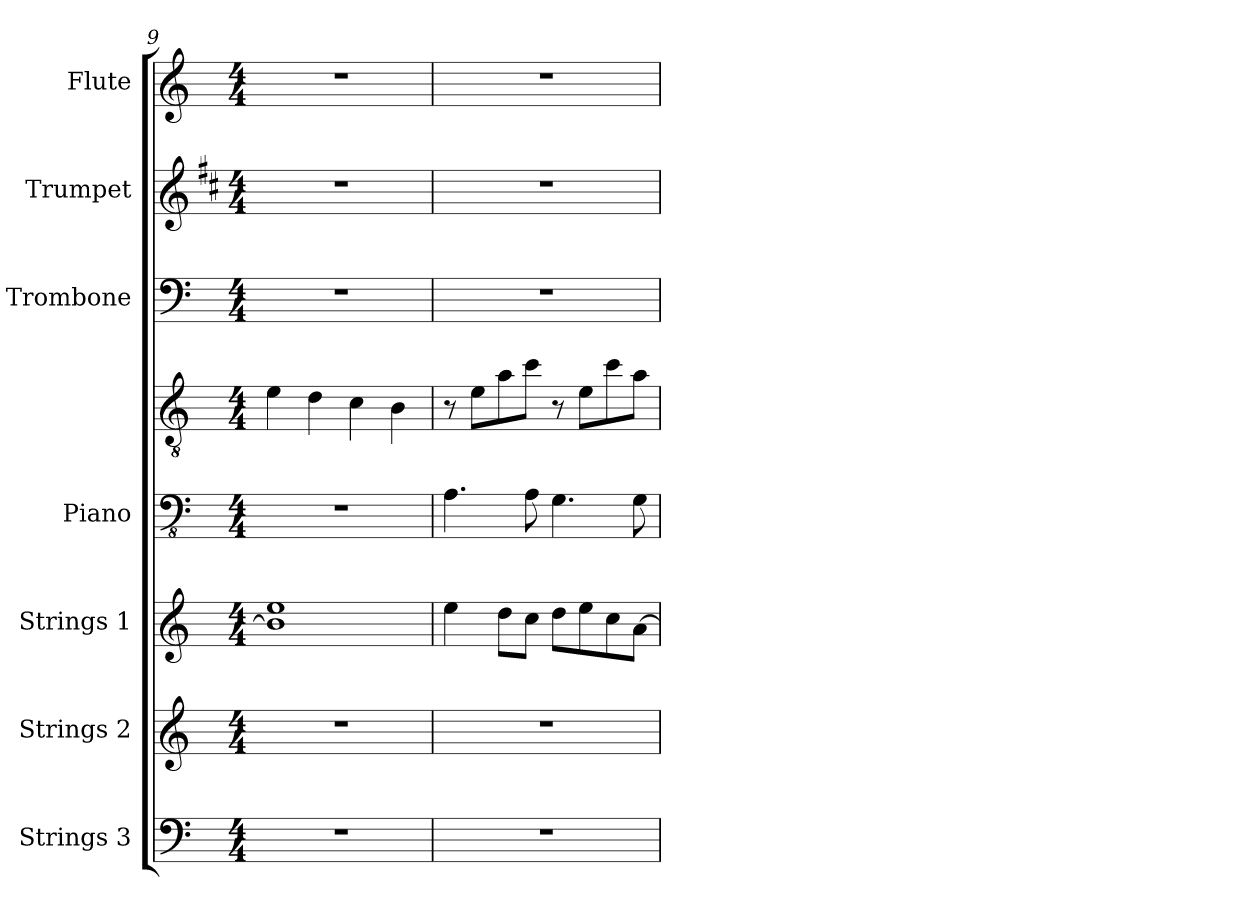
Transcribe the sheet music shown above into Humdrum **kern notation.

**kern	**kern	**kern	**kern	**kern	**kern	**kern	**kern
*part7	*part6	*part5	*part4	*part4	*part3	*part2	*part1
*staff8	*staff7	*staff6	*staff5	*staff4	*staff3	*staff2	*staff1
*I"Strings 3	*I"Strings 2	*I"Strings 1	*I"Piano	*	*I"Trombone	*I"Trumpet	*I"Flute
*I'St. 3	*I'St. 2	*I'St. 1	*I'Pno.	*	*I'Tbn.	*I'Tpt.	*I'Fl.
*clefF4	*clefG2	*clefG2	*clefFv4	*clefGv2	*clefF4	*clefG2	*clefG2
*	*	*	*	*	*	*ITrd1c2	*
*k[]	*k[]	*k[]	*k[]	*k[]	*k[]	*k[]	*k[]
*M4/4	*M4/4	*M4/4	*M4/4	*M4/4	*M4/4	*M4/4	*M4/4
=9	=9	=9	=9	=9	=9	=9	=9
1r	1r	1b] 1ee	1r	4e\	1r	1r	1r
.	.	.	.	4d\	.	.	.
.	.	.	.	4c\	.	.	.
.	.	.	.	4B\	.	.	.
!!LO:LB:g=z
=10	=10	=10	=10	=10	=10	=10	=10
1r	1r	4ee\	4.AA\	8r	1r	1r	1r
.	.	.	.	8e\L	.	.	.
.	.	8dd\L	.	8a\	.	.	.
.	.	8cc\J	8AA\	8cc\J	.	.	.
.	.	8dd\L	4.GG\	8r	.	.	.
.	.	8ee\	.	8e\L	.	.	.
.	.	8cc\	.	8cc\	.	.	.
.	.	[8a\J	8GG\	8a\J	.	.	.
=	=	=	=	=	=	=	=
*-	*-	*-	*-	*-	*-	*-	*-
